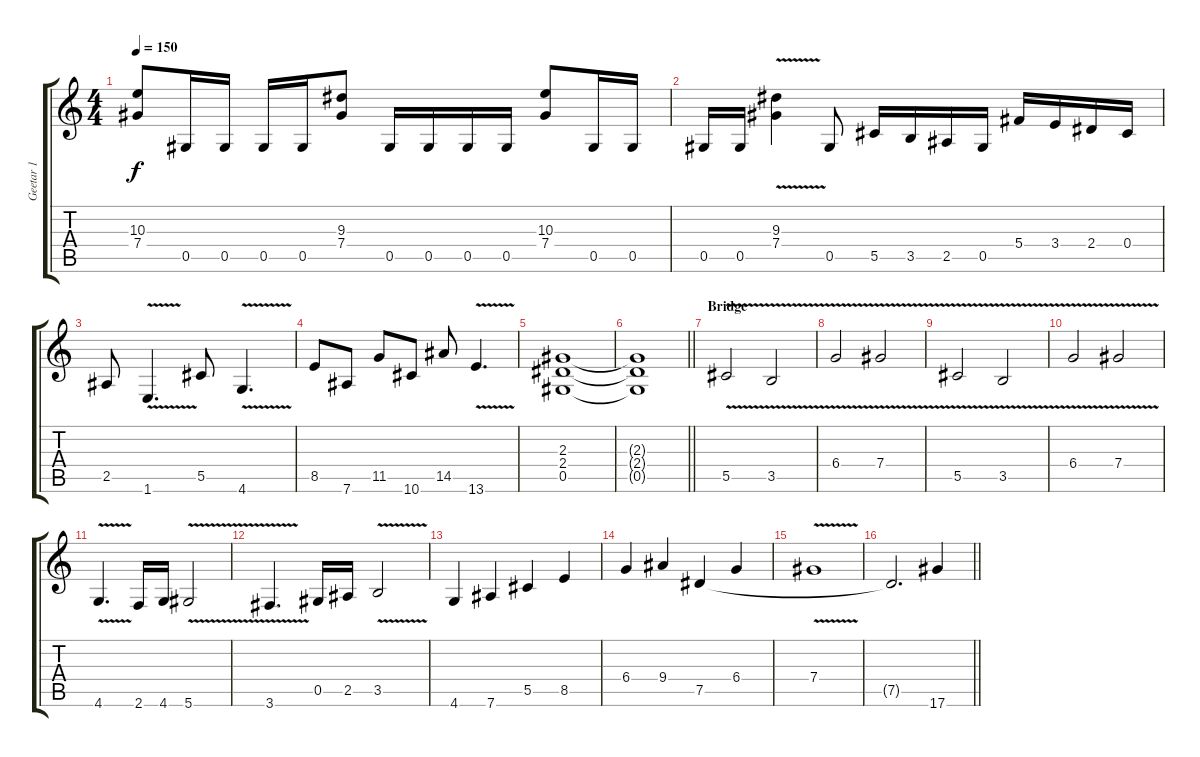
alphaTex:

\track ("Geetar 1" "Geetar 1") {instrument distortionguitar}
\staff {score tabs}
\tuning (Eb4 Bb3 Gb3 Db3 Ab2 Eb2) {hide}
\ts (4 4)
\tempo 150
\clef g2
\ks c
(10.3 7.4).8{dy f} 0.5.16 0.5.16 0.5.16 0.5.16 (9.3 7.4).8 0.5.16 0.5.16 0.5.16 0.5.16 (10.3 7.4).8 0.5.16 0.5.16 |
0.5.16 0.5.16 (9.3{v} 7.4{v}).4 0.5.8 5.5.16 3.5.16 2.5.16 0.5.16 5.4.16 3.4.16 2.4.16 0.4.16 |
2.5.8 1.6{v}.4{d} 5.5.8 4.6{v}.4{d} |
8.5.8 7.6.8 11.5.8 10.6.8 14.5.8 13.6{v}.4{d} |
(2.3 2.4 0.5).1 |
\barLineRight lightlight
(2.3{t} 2.4{t} 0.5{t}).1 |
\section ("" "Bridge")
5.5{v}.2 3.5{v}.2 |
6.4{v}.2 7.4{v}.2 |
5.5{v}.2 3.5{v}.2 |
6.4{v}.2 7.4{v}.2 |
4.6{v}.4{d} 2.6.16 4.6.16 5.6{v}.2 |
3.6{v}.4{d} 0.5.16 2.5.16 3.5{v}.2 |
4.6.4 7.6.4 5.5.4 8.5.4 |
6.4.4 9.4.4 7.5.4 6.4.4 |
7.4{v}.1 |
\barLineRight lightlight
7.5{t}.2{d} 17.6.4{instrument distortionguitar}
